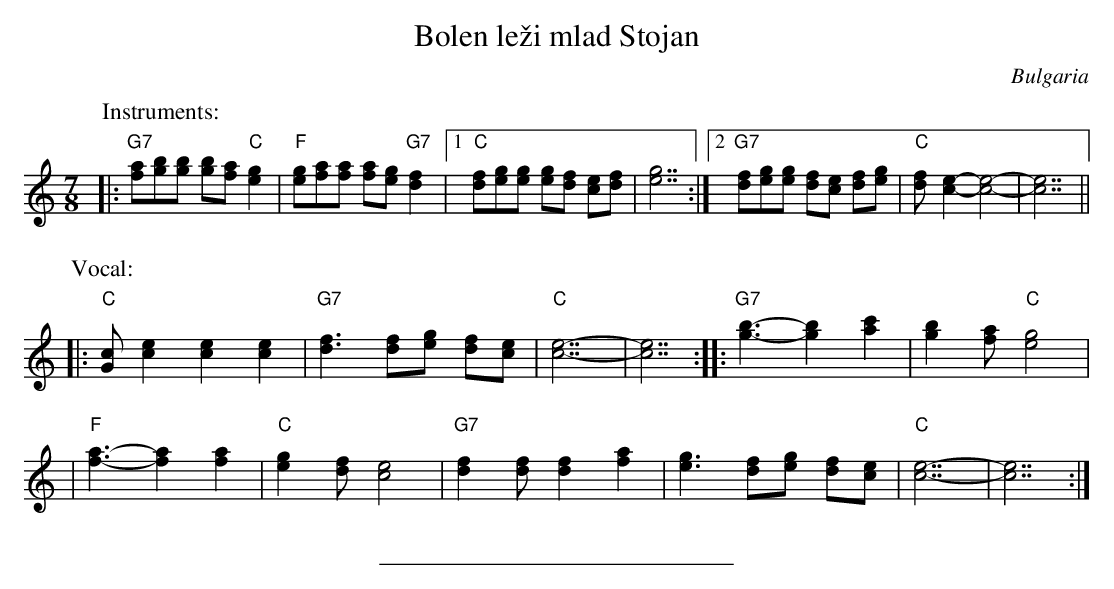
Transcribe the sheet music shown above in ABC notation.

X:1
T: Bolen le\vzi mlad Stojan
O: Bulgaria
M: 7/8
L: 1/8
K: C
P: Instruments:
|: "G7"[af][bg][bg] [bg][af] "C"[g2e2] | "F"[ge][af][af] [af][ge] "G7"[f2d2] \
|1 "C"[fd][ge][ge] [ge][fd] [ec][fd] | [g7e7] \
:|2 "G7"[fd][ge][ge] [fd][ec] [fd][ge] | "C"[fd]-[e2c2]- [e4c4]- | [e7c7] ||
P: Vocal:
|: "C"[cG][e2c2] [e2c2] [e2c2] | "G7"[f3d3] [fd][ge] [fd][ec] \
| "C"[e7c7]- | [e7c7] :: "G7"[b3g3]- [b2g2] [c'2a2] | [b2g2][af] "C"[g4e4] |
| "F"[a3f3]- [a2f2] [a2f2] | "C"[g2e2][fd] [e4c4] \
| "G7"[f2d2][fd] [f2d2] [a2f2] | [g3e3] [fd][ge] [fd][ec] | "C"[e7c7]- | [e7c7] :|
